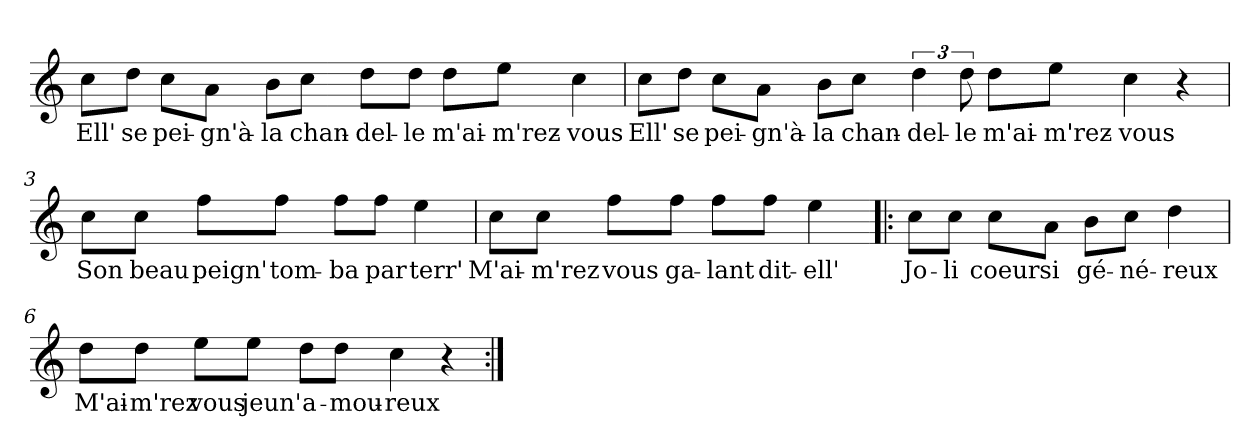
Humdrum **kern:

**kern	**text
*part1	*part1
*staff1	*staff1
*clefG2	*
*k[]	*
*C:	*
=1	=1
!	!LO:LY:b
8cc\L	Ell'
!	!LO:LY:b
8dd\J	se
!	!LO:LY:b
8cc\L	pei-
!	!LO:LY:b
8a\J	-gn'à-
!	!LO:LY:b
8b\L	-la
!	!LO:LY:b
8cc\J	chan-
!	!LO:LY:b
8dd\L	-del-
!	!LO:LY:b
8dd\J	-le
!	!LO:LY:b
8dd\L	m'ai-
!	!LO:LY:b
8ee\J	-m'rez-
!	!LO:LY:b
4cc\	-vous
=2	=2
!	!LO:LY:b
8cc\L	Ell'
!	!LO:LY:b
8dd\J	se
!	!LO:LY:b
8cc\L	pei-
!	!LO:LY:b
8a\J	-gn'à-
!	!LO:LY:b
8b\L	-la
!	!LO:LY:b
8cc\J	chan-
!	!LO:LY:b
6dd\	-del-
!	!LO:LY:b
12dd\	-le
!	!LO:LY:b
8dd\L	m'ai-
!	!LO:LY:b
8ee\J	-m'rez-
!	!LO:LY:b
4cc\	-vous
4r	.
!!LO:LB:g=z
=3	=3
!	!LO:LY:b
8cc\L	Son
!	!LO:LY:b
8cc\J	beau
!	!LO:LY:b
8ff\L	peign'
!	!LO:LY:b
8ff\J	tom-
!	!LO:LY:b
8ff\L	-ba
!	!LO:LY:b
8ff\J	par
!	!LO:LY:b
4ee\	terr'
=4	=4
!	!LO:LY:b
8cc\L	M'ai-
!	!LO:LY:b
8cc\J	-m'rez
!	!LO:LY:b
8ff\L	vous
!	!LO:LY:b
8ff\J	ga-
!	!LO:LY:b
8ff\L	-lant
!	!LO:LY:b
8ff\J	dit-
!	!LO:LY:b
4ee\	-ell'
!!LO:LB:g=z
=5!|:	=5!|:
!	!LO:LY:b
8cc\L	Jo-
!	!LO:LY:b
8cc\J	-li
!	!LO:LY:b
8cc\L	coeur
!	!LO:LY:b
8a\J	si
!	!LO:LY:b
8b\L	gé-
!	!LO:LY:b
8cc\J	-né-
!	!LO:LY:b
4dd\	-reux
=6	=6
!	!LO:LY:b
8dd\L	M'ai-
!	!LO:LY:b
8dd\J	-m'rez
!	!LO:LY:b
8ee\L	vous
!	!LO:LY:b
8ee\J	jeun'
!	!LO:LY:b
8dd\L	a-
!	!LO:LY:b
8dd\J	-mou-
!	!LO:LY:b
4cc\	-reux
4ra	.
=:|!	=:|!
*-	*-
